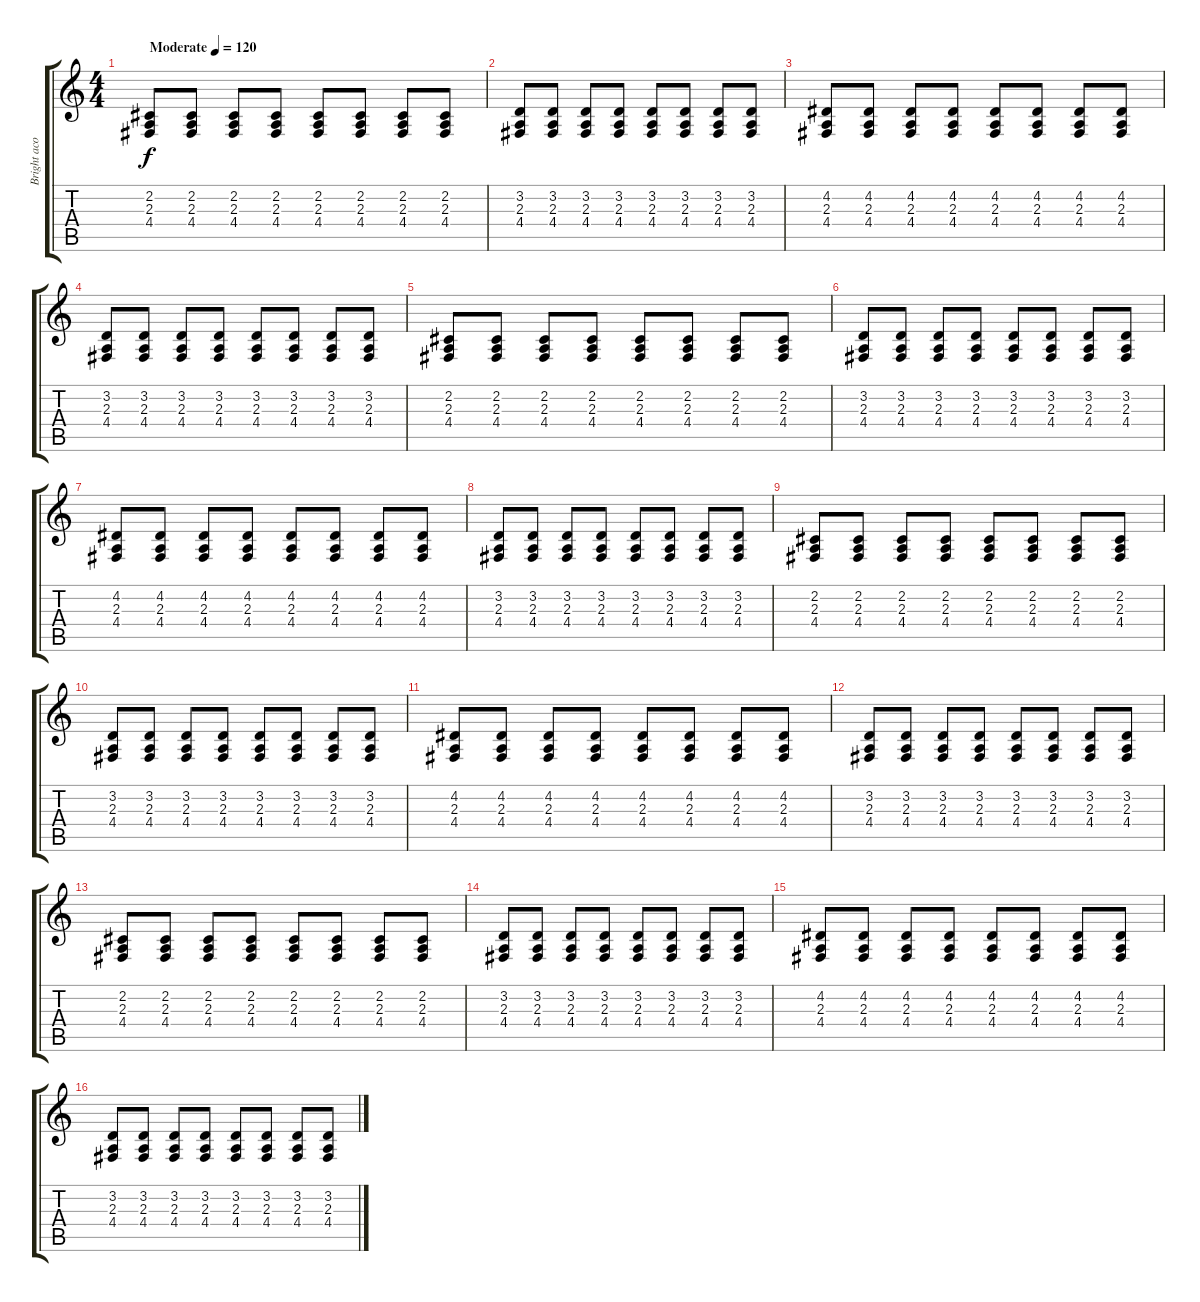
\track ("Bright acoustic pian" "Bright aco") {instrument clavinet}
\staff {score tabs}
\tuning (E4 B3 G3 D3 A2 E2) {hide}
\ts (4 4)
\tempo (120 "Moderate")
\clef g2
\ks c
(2.2 2.3 4.4).8{dy f instrument clavinet} (2.2 2.3 4.4).8 (2.2 2.3 4.4).8 (2.2 2.3 4.4).8 (2.2 2.3 4.4).8 (2.2 2.3 4.4).8 (2.2 2.3 4.4).8 (2.2 2.3 4.4).8 |
(3.2 2.3 4.4).8 (3.2 2.3 4.4).8 (3.2 2.3 4.4).8 (3.2 2.3 4.4).8 (3.2 2.3 4.4).8 (3.2 2.3 4.4).8 (3.2 2.3 4.4).8 (3.2 2.3 4.4).8 |
(4.2 2.3 4.4).8 (4.2 2.3 4.4).8 (4.2 2.3 4.4).8 (4.2 2.3 4.4).8 (4.2 2.3 4.4).8 (4.2 2.3 4.4).8 (4.2 2.3 4.4).8 (4.2 2.3 4.4).8 |
(3.2 2.3 4.4).8 (3.2 2.3 4.4).8 (3.2 2.3 4.4).8 (3.2 2.3 4.4).8 (3.2 2.3 4.4).8 (3.2 2.3 4.4).8 (3.2 2.3 4.4).8 (3.2 2.3 4.4).8 |
(2.2 2.3 4.4).8 (2.2 2.3 4.4).8 (2.2 2.3 4.4).8 (2.2 2.3 4.4).8 (2.2 2.3 4.4).8 (2.2 2.3 4.4).8 (2.2 2.3 4.4).8 (2.2 2.3 4.4).8 |
(3.2 2.3 4.4).8 (3.2 2.3 4.4).8 (3.2 2.3 4.4).8 (3.2 2.3 4.4).8 (3.2 2.3 4.4).8 (3.2 2.3 4.4).8 (3.2 2.3 4.4).8 (3.2 2.3 4.4).8 |
(4.2 2.3 4.4).8 (4.2 2.3 4.4).8 (4.2 2.3 4.4).8 (4.2 2.3 4.4).8 (4.2 2.3 4.4).8 (4.2 2.3 4.4).8 (4.2 2.3 4.4).8 (4.2 2.3 4.4).8 |
(3.2 2.3 4.4).8 (3.2 2.3 4.4).8 (3.2 2.3 4.4).8 (3.2 2.3 4.4).8 (3.2 2.3 4.4).8 (3.2 2.3 4.4).8 (3.2 2.3 4.4).8 (3.2 2.3 4.4).8 |
(2.2 2.3 4.4).8 (2.2 2.3 4.4).8 (2.2 2.3 4.4).8 (2.2 2.3 4.4).8 (2.2 2.3 4.4).8 (2.2 2.3 4.4).8 (2.2 2.3 4.4).8 (2.2 2.3 4.4).8 |
(3.2 2.3 4.4).8 (3.2 2.3 4.4).8 (3.2 2.3 4.4).8 (3.2 2.3 4.4).8 (3.2 2.3 4.4).8 (3.2 2.3 4.4).8 (3.2 2.3 4.4).8 (3.2 2.3 4.4).8 |
(4.2 2.3 4.4).8 (4.2 2.3 4.4).8 (4.2 2.3 4.4).8 (4.2 2.3 4.4).8 (4.2 2.3 4.4).8 (4.2 2.3 4.4).8 (4.2 2.3 4.4).8 (4.2 2.3 4.4).8 |
(3.2 2.3 4.4).8 (3.2 2.3 4.4).8 (3.2 2.3 4.4).8 (3.2 2.3 4.4).8 (3.2 2.3 4.4).8 (3.2 2.3 4.4).8 (3.2 2.3 4.4).8 (3.2 2.3 4.4).8 |
(2.2 2.3 4.4).8 (2.2 2.3 4.4).8 (2.2 2.3 4.4).8 (2.2 2.3 4.4).8 (2.2 2.3 4.4).8 (2.2 2.3 4.4).8 (2.2 2.3 4.4).8 (2.2 2.3 4.4).8 |
(3.2 2.3 4.4).8 (3.2 2.3 4.4).8 (3.2 2.3 4.4).8 (3.2 2.3 4.4).8 (3.2 2.3 4.4).8 (3.2 2.3 4.4).8 (3.2 2.3 4.4).8 (3.2 2.3 4.4).8 |
(4.2 2.3 4.4).8 (4.2 2.3 4.4).8 (4.2 2.3 4.4).8 (4.2 2.3 4.4).8 (4.2 2.3 4.4).8 (4.2 2.3 4.4).8 (4.2 2.3 4.4).8 (4.2 2.3 4.4).8 |
(3.2 2.3 4.4).8 (3.2 2.3 4.4).8 (3.2 2.3 4.4).8 (3.2 2.3 4.4).8 (3.2 2.3 4.4).8 (3.2 2.3 4.4).8 (3.2 2.3 4.4).8 (3.2 2.3 4.4).8
